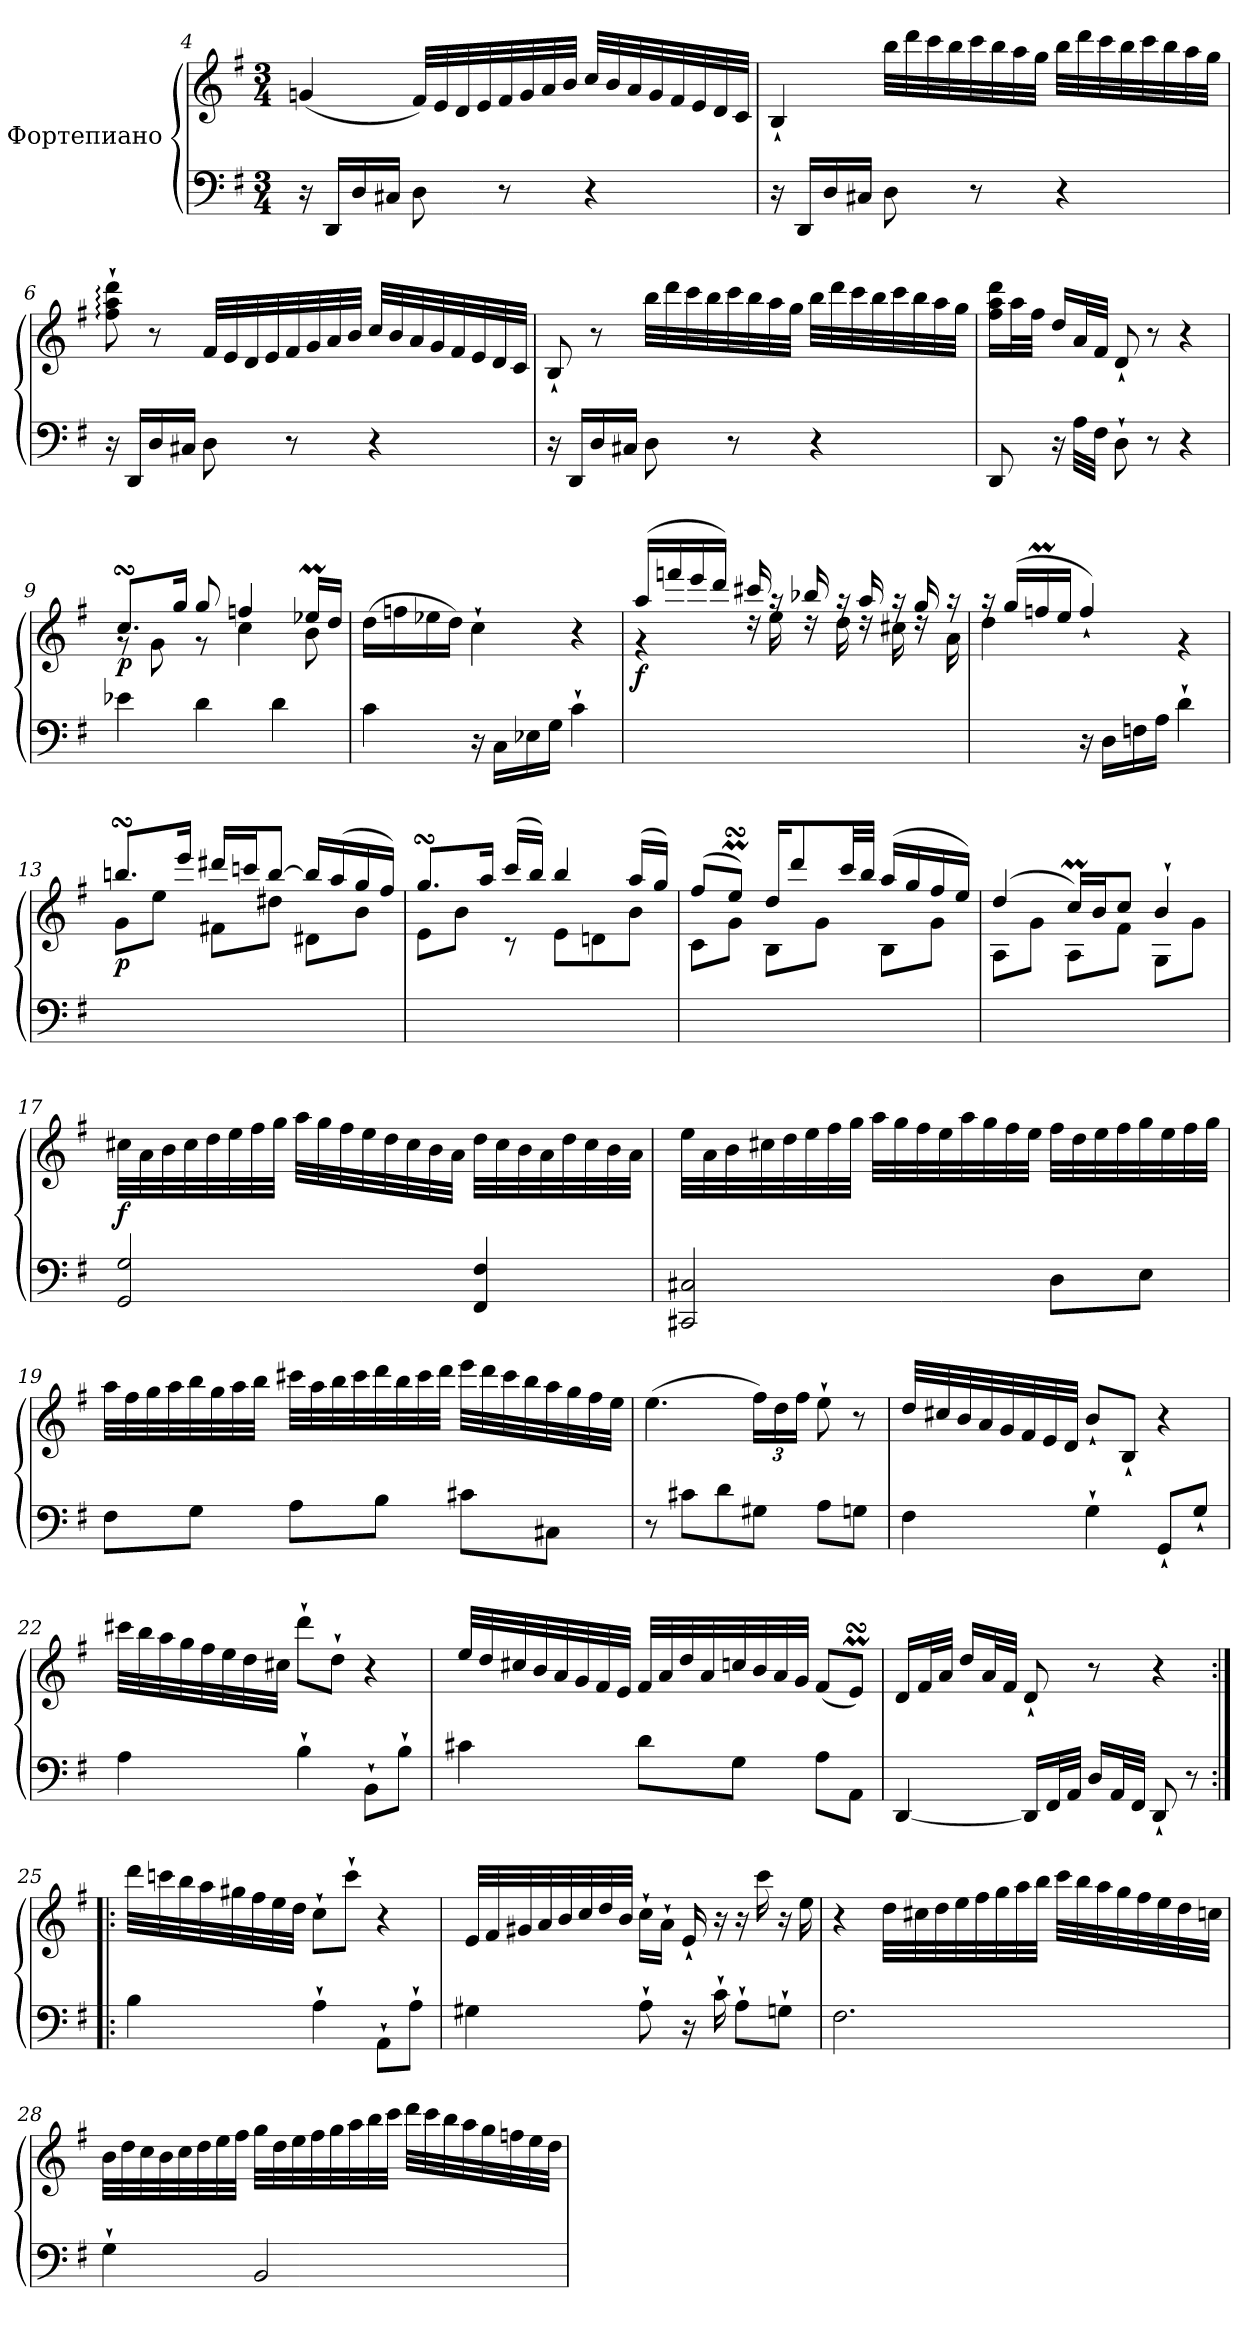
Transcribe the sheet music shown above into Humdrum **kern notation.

**kern	**kern	**dynam
*part1	*part1	*part1
*staff2	*staff1	*staff1/2
*I"Фортепиано	*	*
*clefF4	*clefG2	*
*k[f#]	*k[f#]	*
*G:	*G:	*
*M3/4	*M3/4	*
=4	=4	=4
16r	(<4gn/	.
16DD/LL	.	.
16D/	.	.
16C#X/JJ	.	.
8D\	32f#/LLL)	.
.	32e/	.
.	32d/	.
.	32e/	.
8r	32f#/	.
.	32g/	.
.	32a/	.
.	32b/JJJ	.
4r	32cc/LLL	.
.	32b/	.
.	32a/	.
.	32g/	.
.	32f#/	.
.	32e/	.
.	32d/	.
.	32c/JJJ	.
!!LO:LB:g=z
=5	=5	=5
16r	4B`/	.
16DD/LL	.	.
16D/	.	.
16C#X/JJ	.	.
8D\	32bb\LLL	.
.	32ddd\	.
.	32ccc\	.
.	32bb\	.
8r	32ccc\	.
.	32bb\	.
.	32aa\	.
.	32gg\JJJ	.
4r	32bb\LLL	.
.	32ddd\	.
.	32ccc\	.
.	32bb\	.
.	32ccc\	.
.	32bb\	.
.	32aa\	.
.	32gg\JJJ	.
=6	=6	=6
16r	8ff#\:`> 8aa\:`> 8ddd\:`>	.
16DD/LL	.	.
16D/	8r	.
16C#X/JJ	.	.
8D\	32f#/LLL	.
.	32e/	.
.	32d/	.
.	32e/	.
8r	32f#/	.
.	32g/	.
.	32a/	.
.	32b/JJJ	.
4r	32cc/LLL	.
.	32b/	.
.	32a/	.
.	32g/	.
.	32f#/	.
.	32e/	.
.	32d/	.
.	32c/JJJ	.
!!LO:LB:g=z
=7	=7	=7
16r	8B`</	.
16DD/LL	.	.
16D/	8r	.
16C#X/JJ	.	.
8D\	32bb\LLL	.
.	32ddd\	.
.	32ccc\	.
.	32bb\	.
8r	32ccc\	.
.	32bb\	.
.	32aa\	.
.	32gg\JJJ	.
4r	32bb\LLL	.
.	32ddd\	.
.	32ccc\	.
.	32bb\	.
.	32ccc\	.
.	32bb\	.
.	32aa\	.
.	32gg\JJJ	.
=8	=8	=8
8DD/	16ff#\ 16aa\ 16ddd\LL	.
.	32aa\L	.
.	32ff#\JJJ	.
16r	16dd/LL	.
32A\LLL	32a/L	.
32F#\JJJ	32f#/JJJ	.
8D`>\	8d`</	.
8r	8r	.
4r	4r	.
=9	=9	=9
*	*^	*
!	!	!	!LO:DY:b
4e-X\	8.ccsSSs/L	8rg	p
.	.	8g\	.
.	16gg/Jk	.	.
4d\	8gg/	8rg	.
.	4ffn/	4cc\	.
4d\	.	.	.
.	16ee-XM/LL	8b\	.
.	16dd/JJ	.	.
*	*v	*v	*
!!LO:LB:g=z
=10	=10	=10
4c\	(>16dd\LL	.
.	16ffn\	.
.	16ee-X\	.
.	16dd\JJ)	.
16r	4cc`>\	.
16C\LL	.	.
16E-X\	.	.
16G\JJ	.	.
4c`>\	4r	.
=11	=11	=11
*	*^	*
!	!	!	!LO:DY:b
2.ryy	(>16aa/LL	4r	f
.	16fffn/	.	.
.	16eee/	.	.
.	16ddd/JJ)	.	.
.	16ccc#X/	16rdd	.
.	16raa	16ee\	.
.	16bb-X/	16rdd	.
.	16raa	16dd\	.
.	16aa/	16rdd	.
.	16raa	16cc#X\	.
.	16gg/	16rdd	.
.	16raa	16a\	.
=12	=12	=12	=12
4ryy	16raa	4dd\	.
.	(>16gg/LL	.	.
.	16ffnM/	.	.
.	16ee/JJ	.	.
16r	4ff`>/)	2ryy	.
16D\LL	.	.	.
16Fn\	.	.	.
16A\JJ	.	.	.
4d`>\	4rg	.	.
!!LO:PB:g=z	!!
=13	=13	=13	=13
!	!	!	!LO:DY:b
2.ryy	8.bbnsSsS/L	8g\L	p
.	.	8ee\J	.
.	16eee/Jk	.	.
.	16ddd#X/LL	8f#X\L	.
.	16cccn/J	.	.
.	[8bb/J	8dd#X\J	.
.	16bb/LL]	8d#X\L	.
.	(>16aa/	.	.
.	16gg/	8b\J	.
.	16ff#/JJ)	.	.
=14	=14	=14	=14
2.ryy	8.ggsSSs/L	8e\L	.
.	.	8b\J	.
.	16aa/Jk	.	.
.	(>16ccc/LL	8rc	.
.	16bb/JJ)	.	.
.	4bb/	8e\L	.
.	.	8dn\	.
.	(>16aa/LL	8b\J	.
.	16gg/JJ)	.	.
=15	=15	=15	=15
2.ryy	(>8ff#/L	8c\L	.
.	8eeMsSSS/J)	8g\J	.
.	16dd/KL	8B\L	.
.	8ddd/	.	.
.	.	8g\J	.
.	32ccc/LL	.	.
.	32bb/JJJ	.	.
.	(>16aa/LL	8B\L	.
.	16gg/	.	.
.	16ff#/	8g\J	.
.	16ee/JJ)	.	.
=16	=16	=16	=16
2.ryy	(>4dd/	8A\L	.
.	.	8g\J	.
.	16ccM/LL)	8A\L	.
.	16b/J	.	.
.	8cc/J	8f#\J	.
.	4b`>/	8G\L	.
.	.	8g\J	.
!!LO:LB:g=z
=17	=17	=17	=17
!	!	!	!LO:DY:b
*	*v	*v	*
2GG/ 2G/	32cc#X\LLL	f
.	32a\	.
.	32b\	.
.	32cc#\	.
.	32dd\	.
.	32ee\	.
.	32ff#\	.
.	32gg\JJJ	.
.	32aa\LLL	.
.	32gg\	.
.	32ff#\	.
.	32ee\	.
.	32dd\	.
.	32cc#\	.
.	32b\	.
.	32a\JJJ	.
4FF#/ 4F#/	32dd\LLL	.
.	32cc#\	.
.	32b\	.
.	32a\	.
.	32dd\	.
.	32cc#\	.
.	32b\	.
.	32a\JJJ	.
=18	=18	=18
2CC#X/ 2C#X/	32ee\LLL	.
.	32a\	.
.	32b\	.
.	32cc#X\	.
.	32dd\	.
.	32ee\	.
.	32ff#\	.
.	32gg\JJJ	.
.	32aa\LLL	.
.	32gg\	.
.	32ff#\	.
.	32ee\	.
.	32aa\	.
.	32gg\	.
.	32ff#\	.
.	32ee\JJJ	.
8D\L	32ff#\LLL	.
.	32dd\	.
.	32ee\	.
.	32ff#\	.
8E\J	32gg\	.
.	32ee\	.
.	32ff#\	.
.	32gg\JJJ	.
!!LO:LB:g=z
=19	=19	=19
8F#\L	32aa\LLL	.
.	32ff#\	.
.	32gg\	.
.	32aa\	.
8G\J	32bb\	.
.	32gg\	.
.	32aa\	.
.	32bb\JJJ	.
8A\L	32ccc#X\LLL	.
.	32aa\	.
.	32bb\	.
.	32ccc#\	.
8B\J	32ddd\	.
.	32bb\	.
.	32ccc#\	.
.	32ddd\JJJ	.
8c#X\L	32eee\LLL	.
.	32ddd\	.
.	32ccc#\	.
.	32bb\	.
8C#X\J	32aa\	.
.	32gg\	.
.	32ff#\	.
.	32ee\JJJ	.
=20	=20	=20
8r	(>4.ee\	.
8c#X\L	.	.
8d\	.	.
*	*Xbrackettup	*
8G#X\J	24ff#\LL)	.
.	24dd\	.
.	24ff#\JJ	.
8A\L	8ee`>\	.
8Gn\J	8r	.
!!LO:LB:g=z
=21	=21	=21
4F#\	32dd/LLL	.
.	32cc#X/	.
.	32b/	.
.	32a/	.
.	32g/	.
.	32f#/	.
.	32e/	.
.	32d/JJJ	.
4G`\	8b`</L	.
.	8B`</J	.
8GG`</L	4r	.
8G`</J	.	.
=22	=22	=22
4A\	32ccc#X\LLL	.
.	32bb\	.
.	32aa\	.
.	32gg\	.
.	32ff#\	.
.	32ee\	.
.	32dd\	.
.	32cc#X\JJJ	.
4B`\	8ddd`>\L	.
.	8dd`>\J	.
8BB`\L	4r	.
8B`\J	.	.
!!LO:LB:g=z
=23	=23	=23
4c#X\	32ee/LLL	.
.	32dd/	.
.	32cc#X/	.
.	32b/	.
.	32a/	.
.	32g/	.
.	32f#/	.
.	32e/JJJ	.
8d\L	32f#/LLL	.
.	32a/	.
.	32dd/	.
.	32a/	.
8G\J	32ccn/	.
.	32b/	.
.	32a/	.
.	32g/JJJ	.
8A\L	(<8f#/L	.
8AA\J	8eMsSSS/J)	.
=24	=24	=24
[4DD/	16d/LL	.
.	32f#/L	.
.	32a/JJJ	.
.	16dd/LL	.
.	32a/L	.
.	32f#/JJJ	.
16DD/LL]	8d`</	.
32FF#/L	.	.
32AA/JJJ	.	.
16D/LL	8r	.
32AA/L	.	.
32FF#/JJJ	.	.
8DD`</	4r	.
8r	.	.
!!LO:PB:g=z
=25:|!|:	=25:|!|:	=25:|!|:
4B\	32ddd\LLL	.
.	32cccn\	.
.	32bb\	.
.	32aa\	.
.	32gg#X\	.
.	32ff#\	.
.	32ee\	.
.	32dd\JJJ	.
4A`>\	8cc`>\L	.
.	8ccc`>\J	.
8AA`>\L	4r	.
8A`>\J	.	.
=26	=26	=26
4G#X\	32e/LLL	.
.	32f#/	.
.	32g#X/	.
.	32a/	.
.	32b/	.
.	32cc/	.
.	32dd/	.
.	32b/JJJ	.
8A`>\	16cc`>\LL	.
.	16a`>\JJ	.
16r	16e`</	.
16c`>\	16r	.
8A`>\L	16r	.
.	16ccc\	.
8Gn`>\J	16r	.
.	16ee\	.
!!LO:LB:g=z
=27	=27	=27
2.F#\	4r	.
.	32dd\LLL	.
.	32cc#X\	.
.	32dd\	.
.	32ee\	.
.	32ff#\	.
.	32gg\	.
.	32aa\	.
.	32bb\JJJ	.
.	32ccc\LLL	.
.	32bb\	.
.	32aa\	.
.	32gg\	.
.	32ff#\	.
.	32ee\	.
.	32dd\	.
.	32ccn\JJJ	.
=28	=28	=28
4G`>\	32b\LLL	.
.	32dd\	.
.	32cc\	.
.	32b\	.
.	32cc\	.
.	32dd\	.
.	32ee\	.
.	32ff#\JJJ	.
2BB/	32gg\LLL	.
.	32dd\	.
.	32ee\	.
.	32ff#\	.
.	32gg\	.
.	32aa\	.
.	32bb\	.
.	32ccc\JJJ	.
.	32ddd\LLL	.
.	32ccc\	.
.	32bb\	.
.	32aa\	.
.	32gg\	.
.	32ffn\	.
.	32ee\	.
.	32dd\JJJ	.
=	=	=
*-	*-	*-
